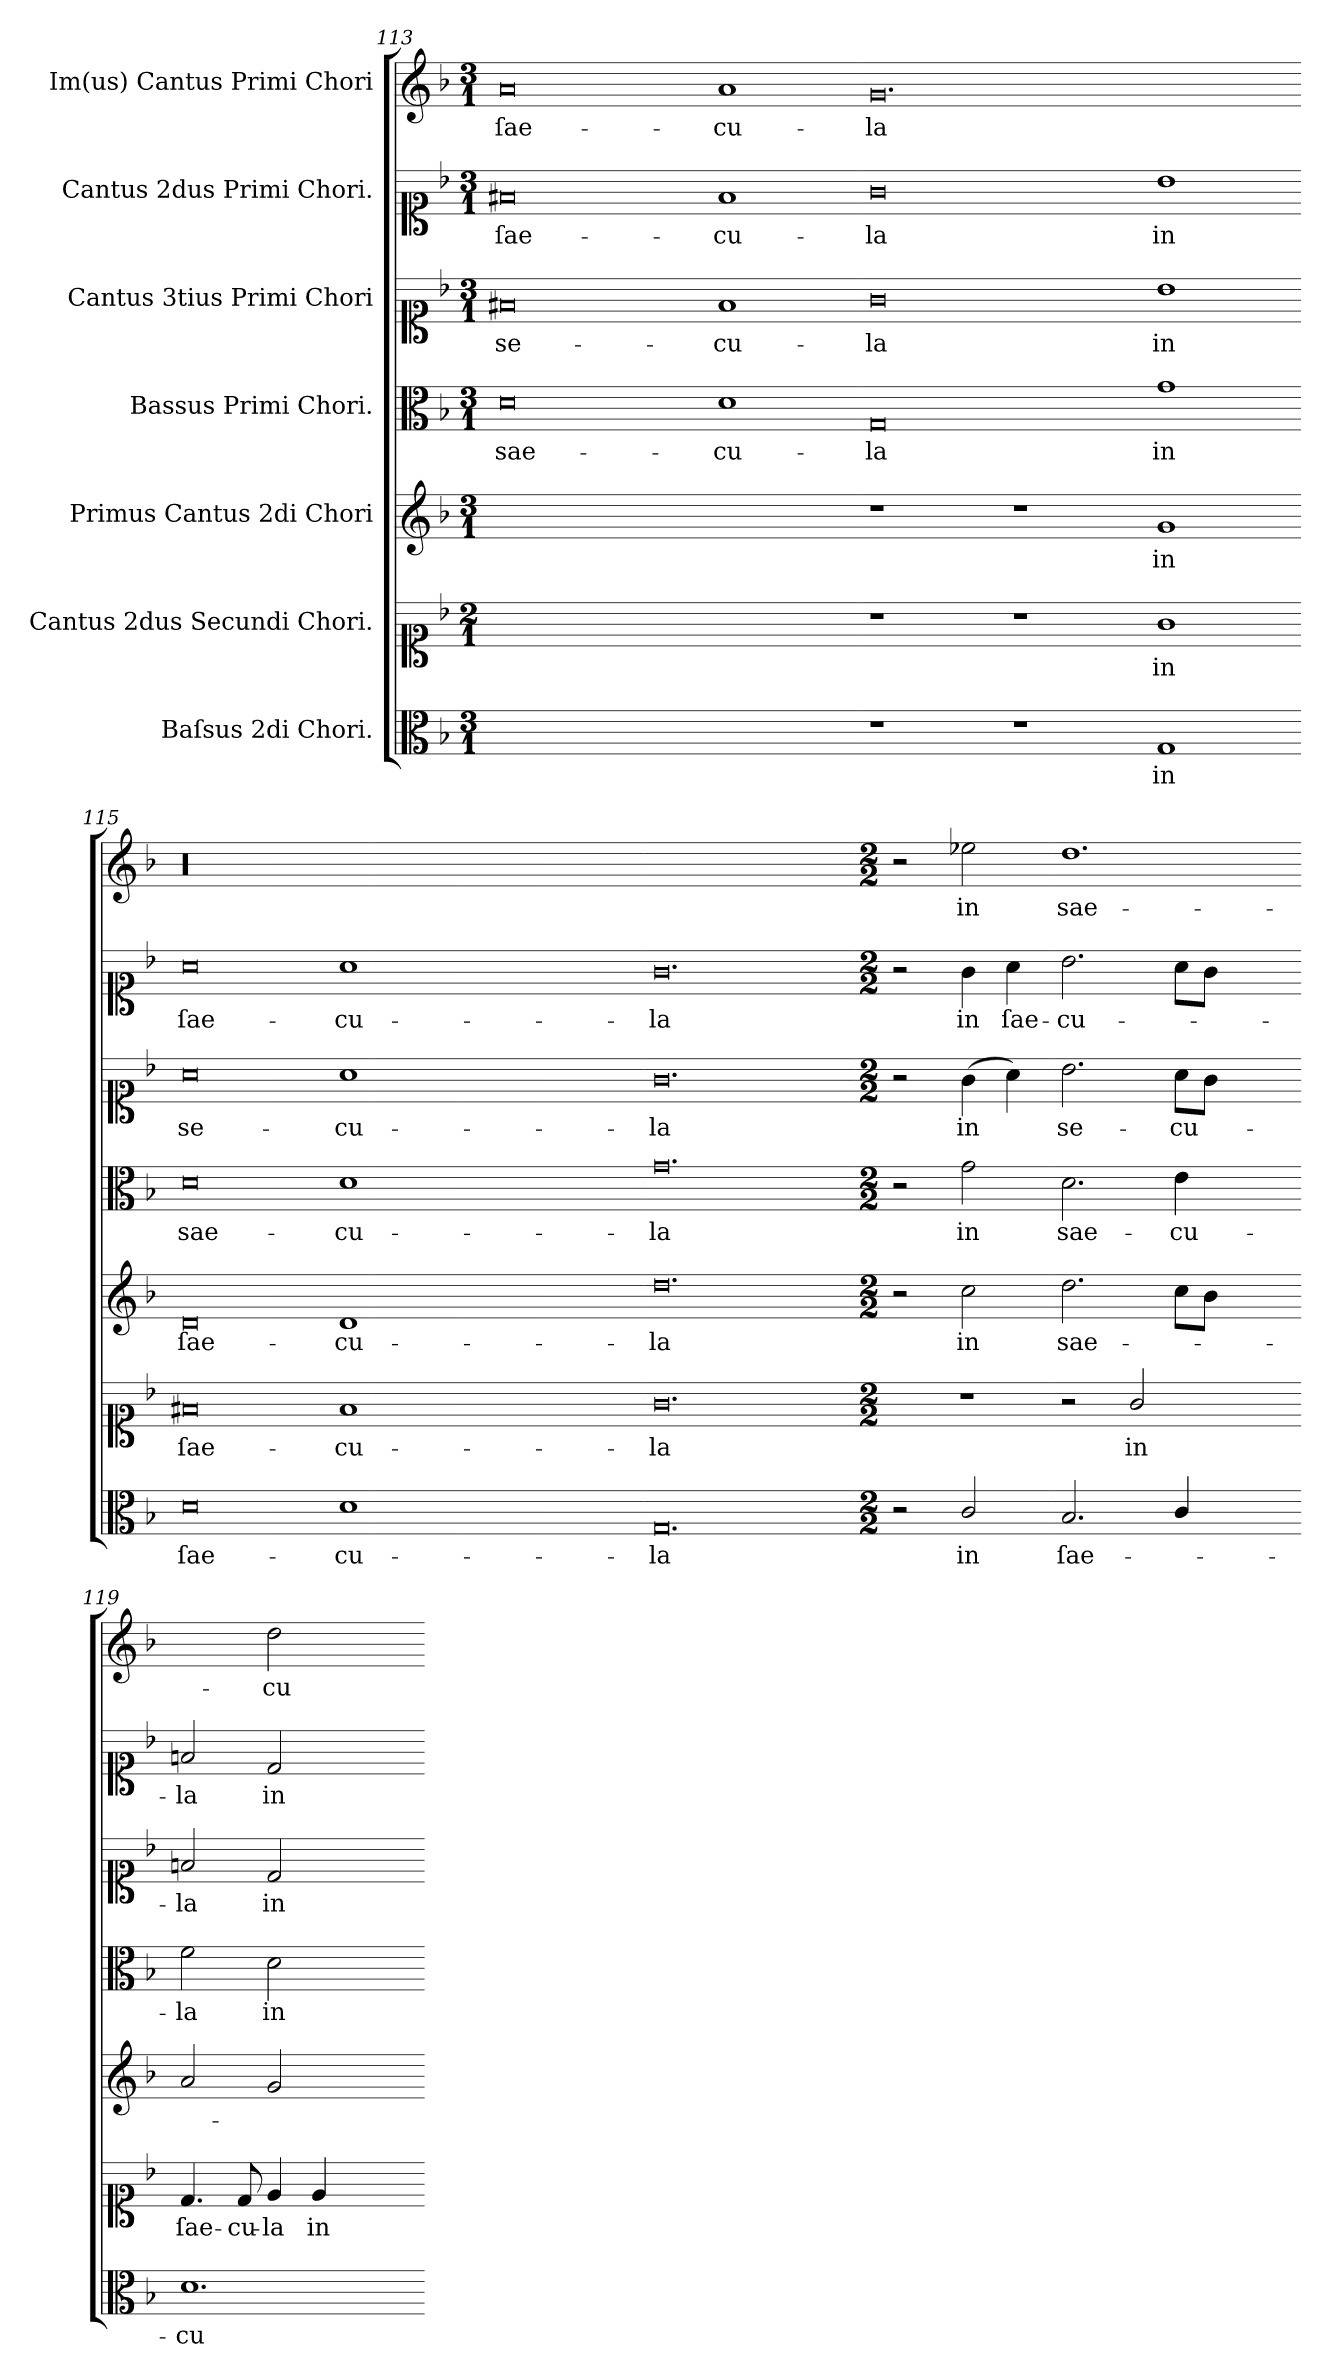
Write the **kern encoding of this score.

**kern	**text	**kern	**text	**kern	**text	**kern	**text	**kern	**text	**kern	**text	**kern	**text
*part7	*part7	*part6	*part6	*part5	*part5	*part4	*part4	*part3	*part3	*part2	*part2	*part1	*part1
*staff7	*staff7	*staff6	*staff6	*staff5	*staff5	*staff4	*staff4	*staff3	*staff3	*staff2	*staff2	*staff1	*staff1
*I"Baſsus 2di Chori.	*	*I"Cantus 2dus Secundi Chori.	*	*I"Primus Cantus 2di Chori	*	*I"Bassus Primi Chori.	*	*I"Cantus 3tius Primi Chori	*	*I"Cantus 2dus Primi Chori.	*	*I"Im(us) Cantus Primi Chori	*
*clefC3	*	*clefC1	*	*clefG2	*	*clefC3	*	*clefC1	*	*clefC1	*	*clefG2	*
*k[b-]	*	*k[b-]	*	*k[b-]	*	*k[b-]	*	*k[b-]	*	*k[b-]	*	*k[b-]	*
*M3/1	*	*M2/1	*	*M3/1	*	*M3/1	*	*M3/1	*	*M3/1	*	*M3/1	*
=113	=113	=113	=113	=113	=113	=113	=113	=113	=113	=113	=113	=113	=113
0.ryy	.	0.ryy	.	0.ryy	.	0d	sae-	0f#X	se-	0f#X	ſae-	0a	ſae-
.	.	.	.	.	.	1d	-cu-	1f#	-cu-	1f#	-cu-	1a	-cu-
=114-	=114-	=114-	=114-	=114-	=114-	=114-	=114-	=114-	=114-	=114-	=114-	=114-	=114-
1r	.	1r	.	1r	.	0G	-la	0g	-la	0g	-la	0.g	-la
1r	.	1r	.	1r	.	.	.	.	.	.	.	.	.
1G	in	1g	in	1g	in	1g	in	1b-	in	1b-	in	.	.
=115-	=115-	=115-	=115-	=115-	=115-	=115-	=115-	=115-	=115-	=115-	=115-	=115-	=115-
0d	ſae-	0f#X	ſae-	0d	ſae-	0d	sae-	0a	se-	0a	ſae-	00.r	.
1d	-cu-	1f#	-cu-	1d	-cu-	1d	-cu-	1a	-cu-	1a	-cu-	.	.
0.ryy	.	0.ryy	.	0.ryy	.	0.ryy	.	0.ryy	.	0.ryy	.	.	.
=116-	=116-	=116-	=116-	=116-	=116-	=116-	=116-	=116-	=116-	=116-	=116-	=116-	=116-
0.G	-la	0.g	-la	0.dd	-la	0.g	-la	0.g	-la	0.g	-la	0.ryy	.
=117-	=117-	=117-	=117-	=117-	=117-	=117-	=117-	=117-	=117-	=117-	=117-	=117-	=117-
*M2/2	*	*M2/2	*	*M2/2	*	*M2/2	*	*M2/2	*	*M2/2	*	*M2/2	*
2r	.	1r	.	2r	.	2r	.	2r	.	2r	.	2r	.
!	!	!	!	!	!	!	!LO:LY:i	!	!	!	!	!	!
2c/	in	.	.	2cc\	in	2g\	in	(>4g\	in	4g\	in	2ee-X\	in
.	.	.	.	.	.	.	.	4a\)	.	4a\	ſae-	.	.
=118-	=118-	=118-	=118-	=118-	=118-	=118-	=118-	=118-	=118-	=118-	=118-	=118-	=118-
!	!	!	!	!	!	!	!LO:LY:i	!	!	!	!	!	!
2.B-/	ſae-	2r	.	2.dd\	sae-	2.d\	sae-	2.b-\	se-	2.b-\	cu-	1.dd	sae-
.	.	2g/	in	.	.	.	.	.	.	.	.	.	.
!	!	!	!	!	!	!	!LO:LY:i	!	!	!	!	!	!
4c/	.	.	.	8cc\L	.	4e\	-cu-	8a\L	-cu-	8a\L	.	.	.
.	.	.	.	8b-\J	.	.	.	8g\J	.	8g\J	.	.	.
2ryy	.	2ryy	.	2ryy	.	2ryy	.	2ryy	.	2ryy	.	.	.
=119-	=119-	=119-	=119-	=119-	=119-	=119-	=119-	=119-	=119-	=119-	=119-	=119-	=119-
!	!	!	!	!	!	!	!LO:LY:i	!	!	!	!	!	!
1.d	-cu-	4.d/	ſae-	2a/	.	2f\	-la	2fn/	-la	2fn/	-la	2ryy	.
.	.	8d/	-cu-	.	.	.	.	.	.	.	.	.	.
.	.	4e/	-la	2g/	.	2d\	in	2d/	in	2d/	in	2dd\	-cu-
.	.	4e/	in	.	.	.	.	.	.	.	.	.	.
.	.	2ryy	.	2ryy	.	2ryy	.	2ryy	.	2ryy	.	2ryy	.
=-	=-	=-	=-	=-	=-	=-	=-	=-	=-	=-	=-	=-	=-
*-	*-	*-	*-	*-	*-	*-	*-	*-	*-	*-	*-	*-	*-
